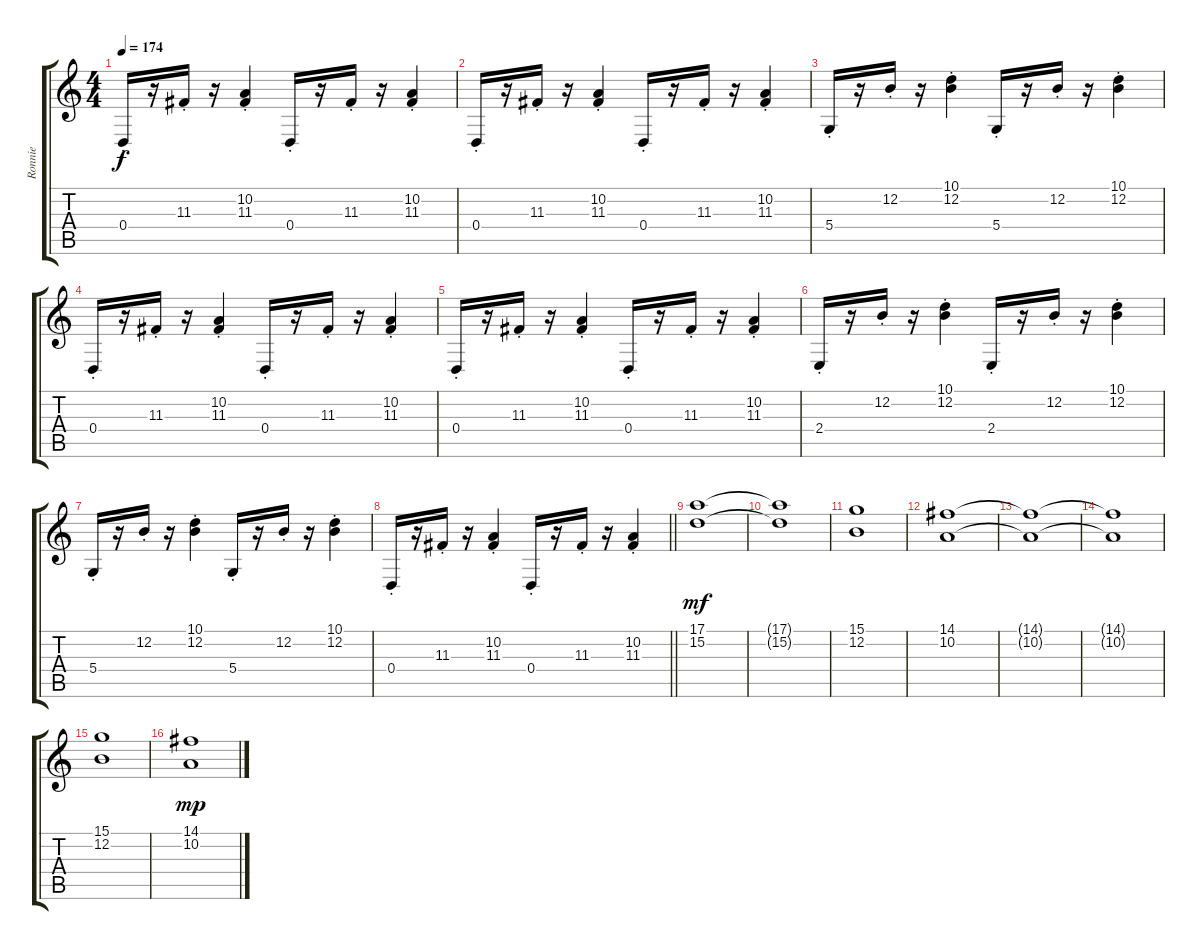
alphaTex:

\track ("Ronnie" "Ronnie") {instrument rockorgan}
\staff {score tabs}
\tuning (E4 B3 G3 D3 A2 E2) {hide}
\ts (4 4)
\tempo 174
\clef g2
\ks c
0.4{st}.16{dy f} r.16 11.3{st}.16 r.16 (10.2{st} 11.3{st}).4 0.4{st}.16 r.16 11.3{st}.16 r.16 (10.2{st} 11.3{st}).4 |
0.4{st}.16 r.16 11.3{st}.16 r.16 (10.2{st} 11.3{st}).4 0.4{st}.16 r.16 11.3{st}.16 r.16 (10.2{st} 11.3{st}).4 |
5.4{st}.16 r.16 12.2{st}.16 r.16 (10.1{st} 12.2{st}).4 5.4{st}.16 r.16 12.2{st}.16 r.16 (10.1{st} 12.2{st}).4 |
0.4{st}.16 r.16 11.3{st}.16 r.16 (10.2{st} 11.3{st}).4 0.4{st}.16 r.16 11.3{st}.16 r.16 (10.2{st} 11.3{st}).4 |
0.4{st}.16 r.16 11.3{st}.16 r.16 (10.2{st} 11.3{st}).4 0.4{st}.16 r.16 11.3{st}.16 r.16 (10.2{st} 11.3{st}).4 |
2.4{st}.16 r.16 12.2{st}.16 r.16 (10.1{st} 12.2{st}).4 2.4{st}.16 r.16 12.2{st}.16 r.16 (10.1{st} 12.2{st}).4 |
5.4{st}.16 r.16 12.2{st}.16 r.16 (10.1{st} 12.2{st}).4 5.4{st}.16 r.16 12.2{st}.16 r.16 (10.1{st} 12.2{st}).4 |
\barLineRight lightlight
0.4{st}.16 r.16 11.3{st}.16 r.16 (10.2{st} 11.3{st}).4 0.4{st}.16 r.16 11.3{st}.16 r.16 (10.2{st} 11.3{st}).4 |
\section ("" "")
(17.1 15.2).1{dy mf} |
(17.1{t} 15.2{t}).1 |
(15.1 12.2).1 |
(14.1 10.2).1 |
(14.1{t} 10.2{t}).1 |
(14.1{t} 10.2{t}).1 |
(15.1 12.2).1 |
(14.1 10.2).1{dy mp}
